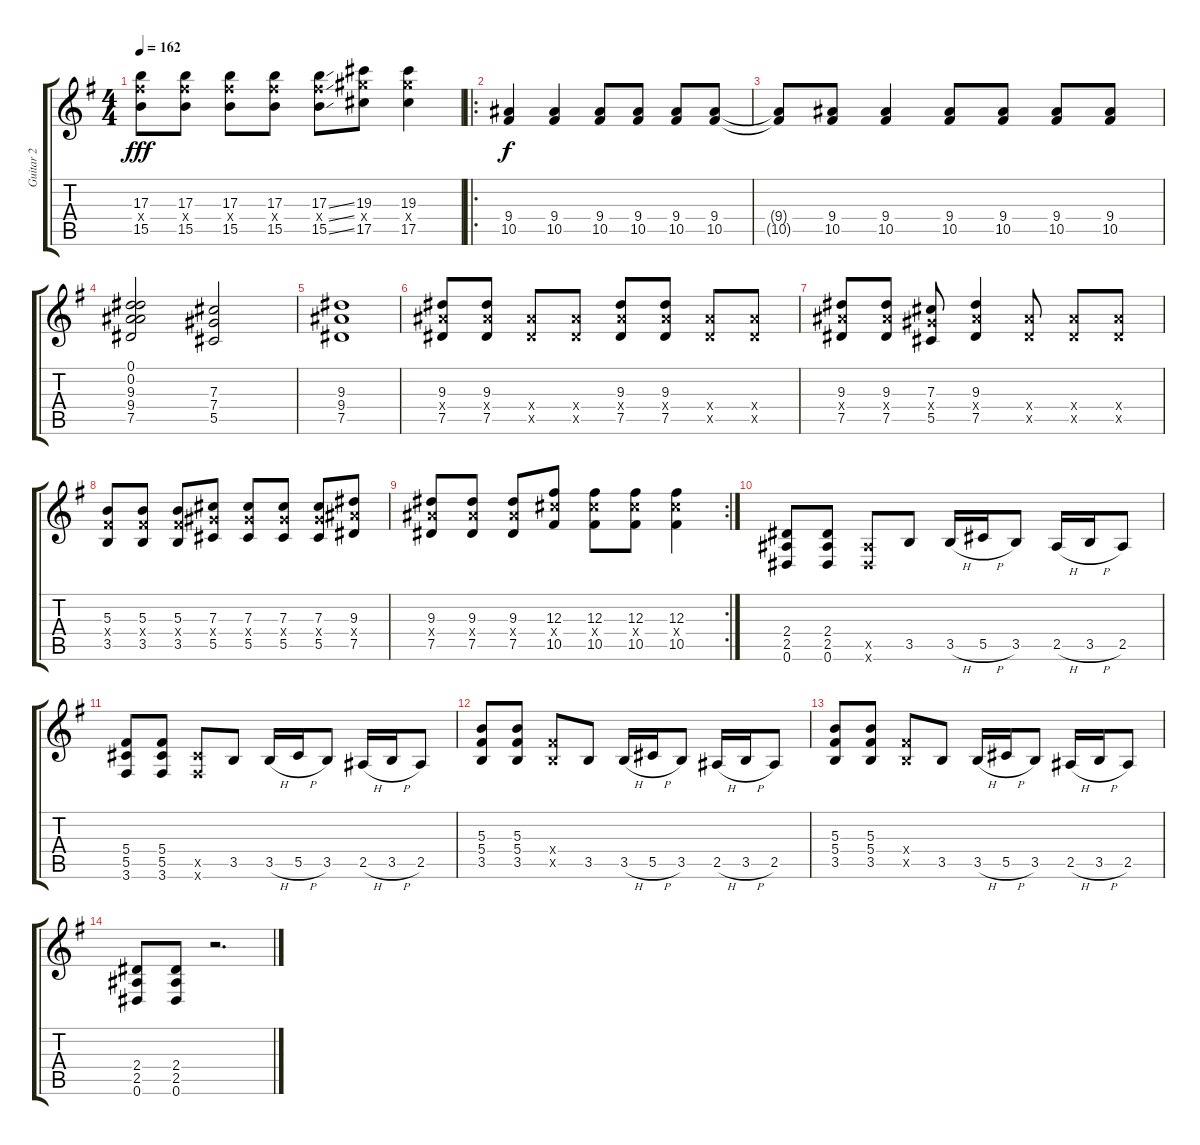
\track ("Guitar 2" "Guitar 2") {instrument distortionguitar}
\staff {score tabs}
\tuning (Eb4 Bb3 Gb3 Db3 Ab2 Eb2) {hide}
\ts (4 4)
\tempo 162
\clef g2
\ks g
(17.3 17.4{x} 15.5).8{dy fff} (17.3 17.4{x} 15.5).8 (17.3 17.4{x} 15.5).8 (17.3 17.4{x} 15.5).8 (17.3{ss} 17.4{ss x} 15.5{ss}).8 (19.3 19.4{x} 17.5).8 (19.3 19.4{x} 17.5).4 |
\ro
(9.4 10.5).4{dy f} (9.4 10.5).4 (9.4 10.5).8 (9.4 10.5).8 (9.4 10.5).8 (9.4 10.5).8 |
(9.4{t} 10.5{t}).8 (9.4 10.5).8 (9.4 10.5).4 (9.4 10.5).8 (9.4 10.5).8 (9.4 10.5).8 (9.4 10.5).8 |
(0.1 0.2 9.3 9.4 7.5).2 (7.3 7.4 5.5).2 |
(9.3 9.4 7.5).1 |
(9.3 9.4{x} 7.5).8 (9.3 9.4{x} 7.5).8 (9.4{x} 7.5{x}).8 (9.4{x} 7.5{x}).8 (9.3 9.4{x} 7.5).8 (9.3 9.4{x} 7.5).8 (9.4{x} 7.5{x}).8 (9.4{x} 7.5{x}).8 |
(9.3 9.4{x} 7.5).8 (9.3 9.4{x} 7.5).8 (7.3 7.4{x} 5.5).8 (9.3 9.4{x} 7.5).4 (9.4{x} 7.5{x}).8 (9.4{x} 7.5{x}).8 (9.4{x} 7.5{x}).8 |
(5.3 5.4{x} 3.5).8 (5.3 5.4{x} 3.5).8 (5.3 5.4{x} 3.5).8 (7.3 7.4{x} 5.5).8 (7.3 7.4{x} 5.5).8 (7.3 7.4{x} 5.5).8 (7.3 7.4{x} 5.5).8 (9.3 9.4{x} 7.5).8 |
\rc 2
(9.3 9.4{x} 7.5).8 (9.3 9.4{x} 7.5).8 (9.3 9.4{x} 7.5).8 (12.3 12.4{x} 10.5).8 (12.3 12.4{x} 10.5).8 (12.3 12.4{x} 10.5).8 (12.3 12.4{x} 10.5).4 |
(2.4 2.5 0.6).8 (2.4 2.5 0.6).8 (2.5{x} 0.6{x}).8 3.5.8 3.5{h}.16 5.5{h}.16 3.5.8 2.5{h}.16 3.5{h}.16 2.5.8 |
(5.4 5.5 3.6).8 (5.4 5.5 3.6).8 (5.5{x} 3.6{x}).8 3.5.8 3.5{h}.16 5.5{h}.16 3.5.8 2.5{h}.16 3.5{h}.16 2.5.8 |
(5.3 5.4 3.5).8 (5.3 5.4 3.5).8 (5.4{x} 3.5{x}).8 3.5.8 3.5{h}.16 5.5{h}.16 3.5.8 2.5{h}.16 3.5{h}.16 2.5.8 |
(5.3 5.4 3.5).8 (5.3 5.4 3.5).8 (5.4{x} 3.5{x}).8 3.5.8 3.5{h}.16 5.5{h}.16 3.5.8 2.5{h}.16 3.5{h}.16 2.5.8 |
(2.4 2.5 0.6).8 (2.4 2.5 0.6).8 r.2{d}
